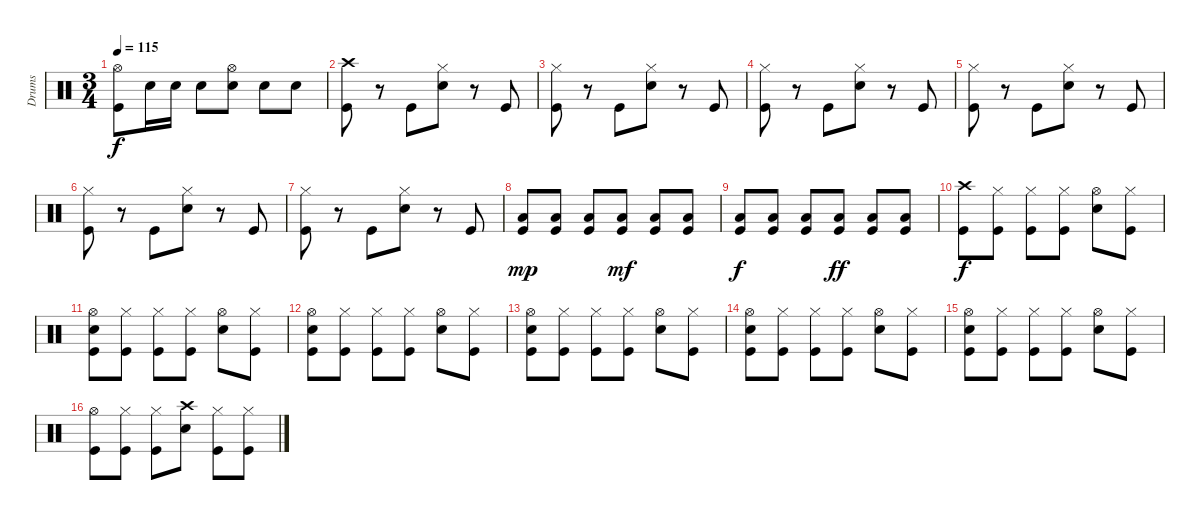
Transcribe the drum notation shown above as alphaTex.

\track ("Drums" "Drums") {instrument percussion}
\staff {score}
\articulation defaults
\ts (3 4)
\tempo 115
\clef neutral
\ks c
("Kick (hit)" "Hi-Hat (open)").8{dy f} "Snare (hit) 2".16 "Snare (hit) 2".16 "Snare (hit) 2".8 ("Snare (hit) 2" "Hi-Hat (open)").8 "Snare (hit) 2".8 "Snare (hit) 2".8 |
("Crash high (hit)" "Kick (hit)").8 r.8 "Kick (hit)".8 ("Hi-Hat (closed)" "Snare (hit) 2").8 r.8 "Kick (hit)".8 |
("Hi-Hat (closed)" "Kick (hit)").8 r.8 "Kick (hit)".8 ("Hi-Hat (closed)" "Snare (hit) 2").8 r.8 "Kick (hit)".8 |
("Hi-Hat (closed)" "Kick (hit)").8 r.8 "Kick (hit)".8 ("Hi-Hat (closed)" "Snare (hit) 2").8 r.8 "Kick (hit)".8 |
("Hi-Hat (closed)" "Kick (hit)").8 r.8 "Kick (hit)".8 ("Hi-Hat (closed)" "Snare (hit) 2").8 r.8 "Kick (hit)".8 |
("Hi-Hat (closed)" "Kick (hit)").8 r.8 "Kick (hit)".8 ("Hi-Hat (closed)" "Snare (hit) 2").8 r.8 "Kick (hit)".8 |
("Hi-Hat (closed)" "Kick (hit)").8 r.8 "Kick (hit)".8 ("Hi-Hat (closed)" "Snare (hit) 2").8 r.8 "Kick (hit)".8 |
("Low Tom (hit)" "Kick (hit)").8{dy mp} ("Low Tom (hit)" "Kick (hit)").8 ("Low Tom (hit)" "Kick (hit)").8 ("Low Tom (hit)" "Kick (hit)").8{dy mf} ("Low Tom (hit)" "Kick (hit)").8 ("Low Tom (hit)" "Kick (hit)").8 |
("Low Tom (hit)" "Kick (hit)").8{dy f} ("Low Tom (hit)" "Kick (hit)").8 ("Low Tom (hit)" "Kick (hit)").8 ("Low Tom (hit)" "Kick (hit)").8{dy ff} ("Low Tom (hit)" "Kick (hit)").8 ("Low Tom (hit)" "Kick (hit)").8 |
("Kick (hit)" "Crash high (hit)").8{dy f} ("Kick (hit)" "Hi-Hat (closed)").8 ("Kick (hit)" "Hi-Hat (closed)").8 ("Kick (hit)" "Hi-Hat (closed)").8 ("Snare (hit) 2" "Hi-Hat (open)").8 ("Kick (hit)" "Hi-Hat (closed)").8 |
("Kick (hit)" "Hi-Hat (open)" "Snare (hit) 2").8 ("Kick (hit)" "Hi-Hat (closed)").8 ("Kick (hit)" "Hi-Hat (closed)").8 ("Kick (hit)" "Hi-Hat (closed)").8 ("Snare (hit) 2" "Hi-Hat (open)").8 ("Kick (hit)" "Hi-Hat (closed)").8 |
("Kick (hit)" "Hi-Hat (open)" "Snare (hit) 2").8 ("Kick (hit)" "Hi-Hat (closed)").8 ("Kick (hit)" "Hi-Hat (closed)").8 ("Kick (hit)" "Hi-Hat (closed)").8 ("Snare (hit) 2" "Hi-Hat (open)").8 ("Kick (hit)" "Hi-Hat (closed)").8 |
("Kick (hit)" "Hi-Hat (open)" "Snare (hit) 2").8 ("Kick (hit)" "Hi-Hat (closed)").8 ("Kick (hit)" "Hi-Hat (closed)").8 ("Kick (hit)" "Hi-Hat (closed)").8 ("Snare (hit) 2" "Hi-Hat (open)").8 ("Kick (hit)" "Hi-Hat (closed)").8 |
("Kick (hit)" "Hi-Hat (open)" "Snare (hit) 2").8 ("Kick (hit)" "Hi-Hat (closed)").8 ("Kick (hit)" "Hi-Hat (closed)").8 ("Kick (hit)" "Hi-Hat (closed)").8 ("Snare (hit) 2" "Hi-Hat (open)").8 ("Kick (hit)" "Hi-Hat (closed)").8 |
("Kick (hit)" "Hi-Hat (open)" "Snare (hit) 2").8 ("Kick (hit)" "Hi-Hat (closed)").8 ("Kick (hit)" "Hi-Hat (closed)").8 ("Kick (hit)" "Hi-Hat (closed)").8 ("Snare (hit) 2" "Hi-Hat (open)").8 ("Kick (hit)" "Hi-Hat (closed)").8 |
("Kick (hit)" "Hi-Hat (open)").8 ("Hi-Hat (closed)" "Kick (hit)").8 ("Hi-Hat (closed)" "Kick (hit)").8 ("Crash high (hit)" "Snare (hit) 2").8 ("Hi-Hat (closed)" "Kick (hit)").8 ("Hi-Hat (closed)" "Kick (hit)").8
